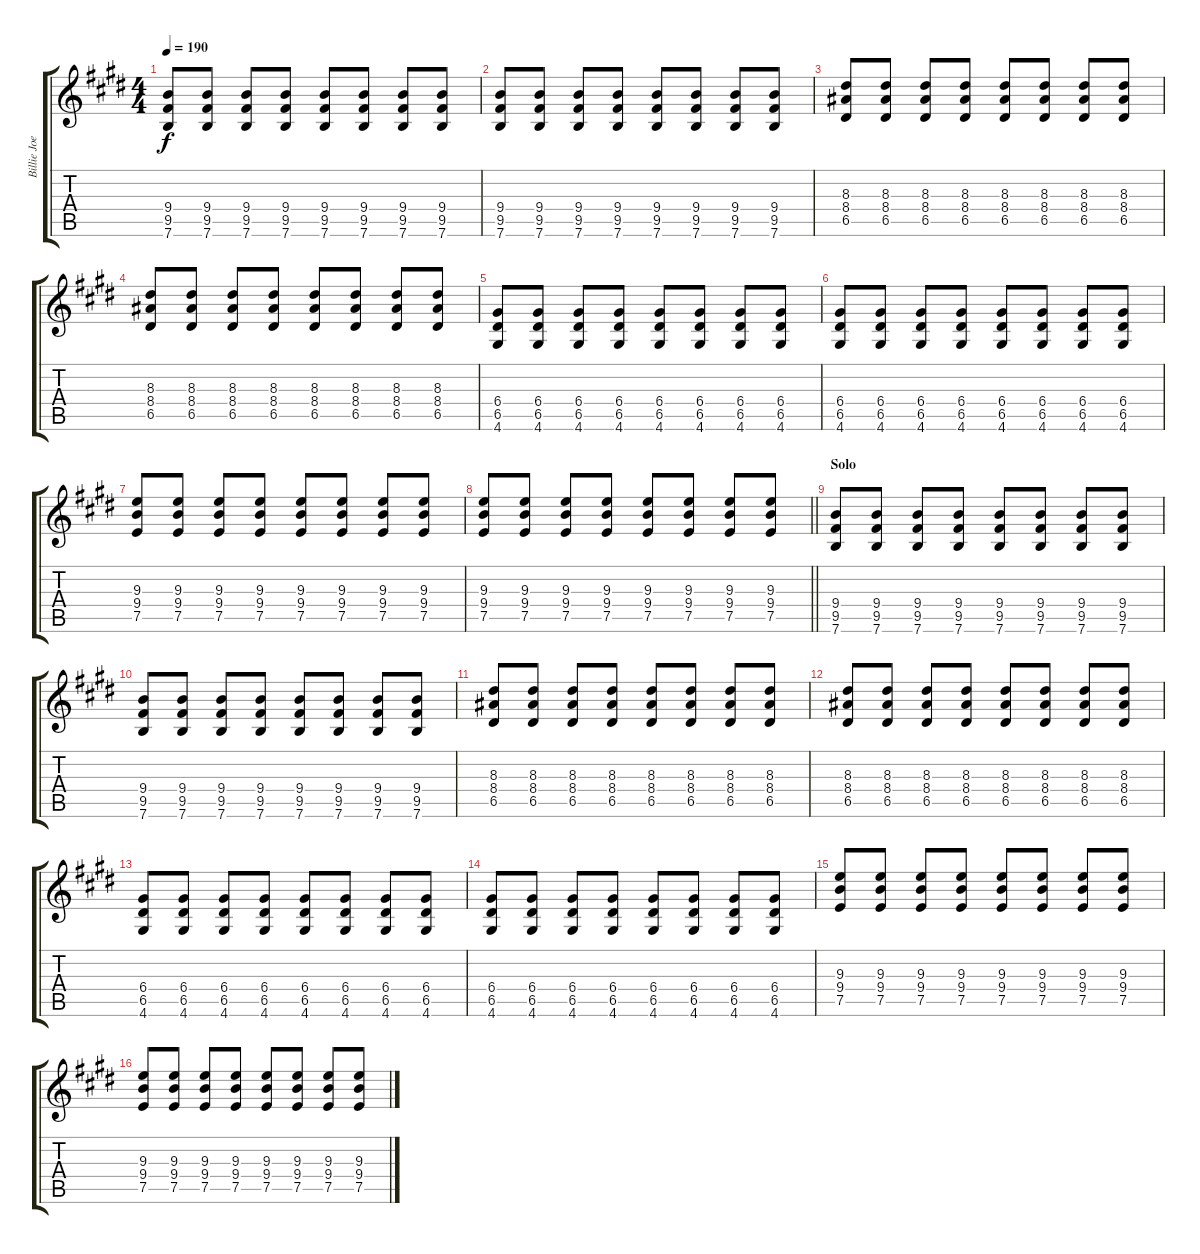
\track ("Billie Joe Armstrong (Rhthym Guitar)" "Billie Joe") {instrument overdrivenguitar}
\staff {score tabs}
\tuning (E4 B3 G3 D3 A2 E2) {hide}
\ts (4 4)
\tempo 190
\clef g2
\ks e
(9.4 9.5 7.6).8{dy f} (9.4 9.5 7.6).8 (9.4 9.5 7.6).8 (9.4 9.5 7.6).8 (9.4 9.5 7.6).8 (9.4 9.5 7.6).8 (9.4 9.5 7.6).8 (9.4 9.5 7.6).8 |
(9.4 9.5 7.6).8 (9.4 9.5 7.6).8 (9.4 9.5 7.6).8 (9.4 9.5 7.6).8 (9.4 9.5 7.6).8 (9.4 9.5 7.6).8 (9.4 9.5 7.6).8 (9.4 9.5 7.6).8 |
(8.3 8.4 6.5).8 (8.3 8.4 6.5).8 (8.3 8.4 6.5).8 (8.3 8.4 6.5).8 (8.3 8.4 6.5).8 (8.3 8.4 6.5).8 (8.3 8.4 6.5).8 (8.3 8.4 6.5).8 |
(8.3 8.4 6.5).8 (8.3 8.4 6.5).8 (8.3 8.4 6.5).8 (8.3 8.4 6.5).8 (8.3 8.4 6.5).8 (8.3 8.4 6.5).8 (8.3 8.4 6.5).8 (8.3 8.4 6.5).8 |
(6.4 6.5 4.6).8 (6.4 6.5 4.6).8 (6.4 6.5 4.6).8 (6.4 6.5 4.6).8 (6.4 6.5 4.6).8 (6.4 6.5 4.6).8 (6.4 6.5 4.6).8 (6.4 6.5 4.6).8 |
(6.4 6.5 4.6).8 (6.4 6.5 4.6).8 (6.4 6.5 4.6).8 (6.4 6.5 4.6).8 (6.4 6.5 4.6).8 (6.4 6.5 4.6).8 (6.4 6.5 4.6).8 (6.4 6.5 4.6).8 |
(9.3 9.4 7.5).8 (9.3 9.4 7.5).8 (9.3 9.4 7.5).8 (9.3 9.4 7.5).8 (9.3 9.4 7.5).8 (9.3 9.4 7.5).8 (9.3 9.4 7.5).8 (9.3 9.4 7.5).8 |
\barLineRight lightlight
(9.3 9.4 7.5).8 (9.3 9.4 7.5).8 (9.3 9.4 7.5).8 (9.3 9.4 7.5).8 (9.3 9.4 7.5).8 (9.3 9.4 7.5).8 (9.3 9.4 7.5).8 (9.3 9.4 7.5).8 |
\section ("" "Solo")
(9.4 9.5 7.6).8 (9.4 9.5 7.6).8 (9.4 9.5 7.6).8 (9.4 9.5 7.6).8 (9.4 9.5 7.6).8 (9.4 9.5 7.6).8 (9.4 9.5 7.6).8 (9.4 9.5 7.6).8 |
(9.4 9.5 7.6).8 (9.4 9.5 7.6).8 (9.4 9.5 7.6).8 (9.4 9.5 7.6).8 (9.4 9.5 7.6).8 (9.4 9.5 7.6).8 (9.4 9.5 7.6).8 (9.4 9.5 7.6).8 |
(8.3 8.4 6.5).8 (8.3 8.4 6.5).8 (8.3 8.4 6.5).8 (8.3 8.4 6.5).8 (8.3 8.4 6.5).8 (8.3 8.4 6.5).8 (8.3 8.4 6.5).8 (8.3 8.4 6.5).8 |
(8.3 8.4 6.5).8 (8.3 8.4 6.5).8 (8.3 8.4 6.5).8 (8.3 8.4 6.5).8 (8.3 8.4 6.5).8 (8.3 8.4 6.5).8 (8.3 8.4 6.5).8 (8.3 8.4 6.5).8 |
(6.4 6.5 4.6).8 (6.4 6.5 4.6).8 (6.4 6.5 4.6).8 (6.4 6.5 4.6).8 (6.4 6.5 4.6).8 (6.4 6.5 4.6).8 (6.4 6.5 4.6).8 (6.4 6.5 4.6).8 |
(6.4 6.5 4.6).8 (6.4 6.5 4.6).8 (6.4 6.5 4.6).8 (6.4 6.5 4.6).8 (6.4 6.5 4.6).8 (6.4 6.5 4.6).8 (6.4 6.5 4.6).8 (6.4 6.5 4.6).8 |
(9.3 9.4 7.5).8 (9.3 9.4 7.5).8 (9.3 9.4 7.5).8 (9.3 9.4 7.5).8 (9.3 9.4 7.5).8 (9.3 9.4 7.5).8 (9.3 9.4 7.5).8 (9.3 9.4 7.5).8 |
(9.3 9.4 7.5).8 (9.3 9.4 7.5).8 (9.3 9.4 7.5).8 (9.3 9.4 7.5).8 (9.3 9.4 7.5).8 (9.3 9.4 7.5).8 (9.3 9.4 7.5).8 (9.3 9.4 7.5).8
